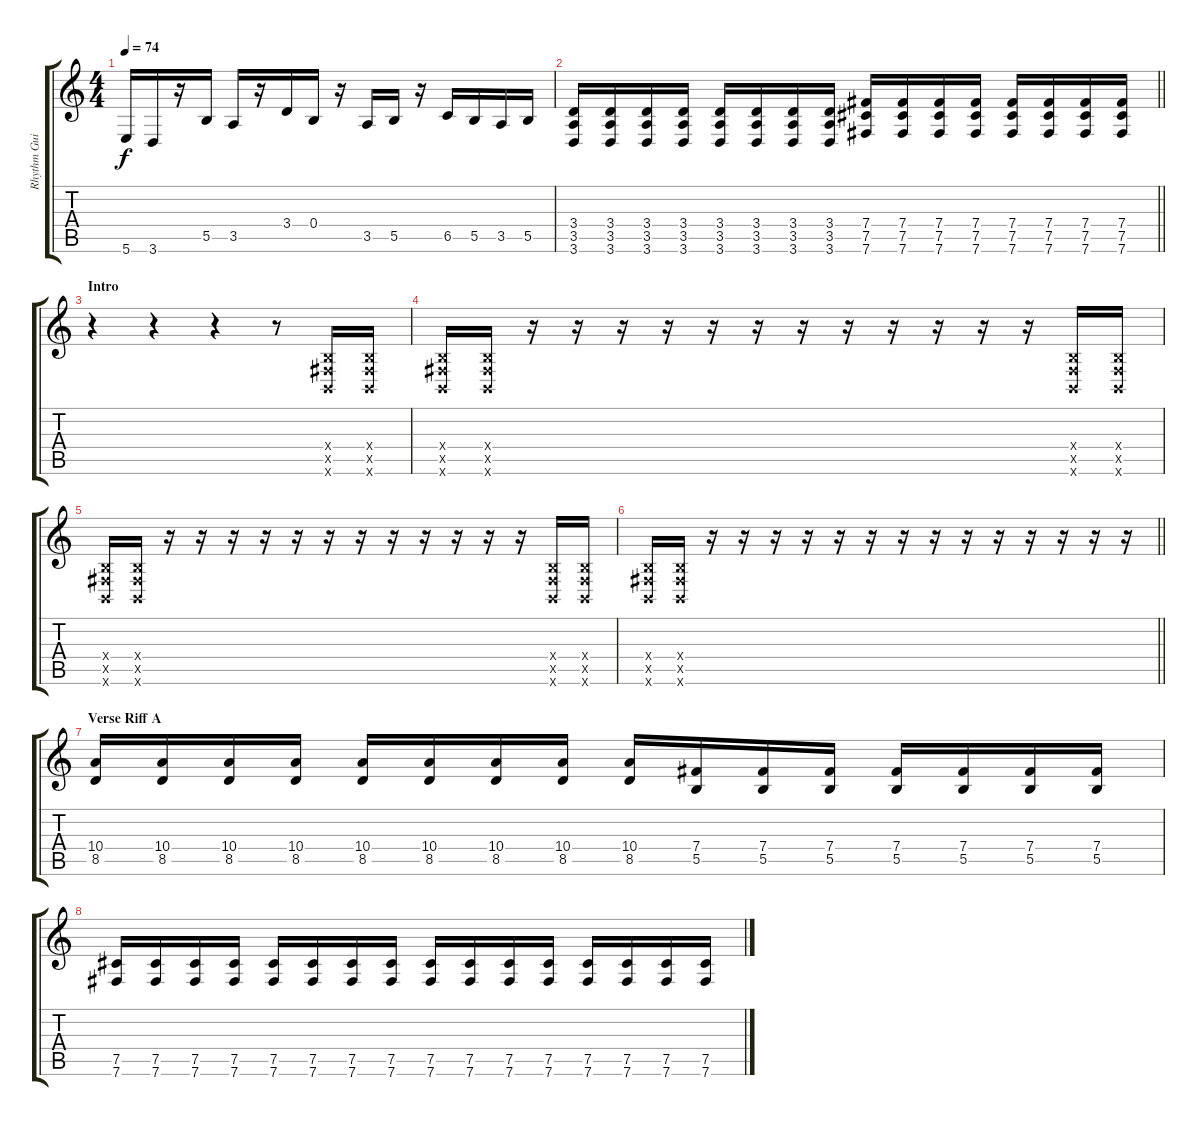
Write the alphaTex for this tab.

\track ("Rhythm Guitar" "Rhythm Gui") {instrument distortionguitar}
\staff {score tabs}
\tuning (Db4 Ab3 E3 B2 Gb2 B1) {hide}
\ts (4 4)
\tempo 74
\clef g2
\ks c
5.6.16{dy f} 3.6.16 r.16 5.5.16 3.5.16 r.16 3.4.16 0.4.16 r.16 3.5.16 5.5.16 r.16 6.5.16 5.5.16 3.5.16 5.5.16 |
\barLineRight lightlight
(3.4 3.5 3.6).16 (3.4 3.5 3.6).16 (3.4 3.5 3.6).16 (3.4 3.5 3.6).16 (3.4 3.5 3.6).16 (3.4 3.5 3.6).16 (3.4 3.5 3.6).16 (3.4 3.5 3.6).16 (7.4 7.5 7.6).16 (7.4 7.5 7.6).16 (7.4 7.5 7.6).16 (7.4 7.5 7.6).16 (7.4 7.5 7.6).16 (7.4 7.5 7.6).16 (7.4 7.5 7.6).16 (7.4 7.5 7.6).16 |
\section ("" "Intro")
r.4 r.4 r.4 r.8 (0.4{x} 0.5{x} 0.6{x}).16 (0.4{x} 0.5{x} 0.6{x}).16 |
(0.4{x} 0.5{x} 0.6{x}).16 (0.4{x} 0.5{x} 0.6{x}).16 r.16 r.16 r.16 r.16 r.16 r.16 r.16 r.16 r.16 r.16 r.16 r.16 (0.4{x} 0.5{x} 0.6{x}).16 (0.4{x} 0.5{x} 0.6{x}).16 |
(0.4{x} 0.5{x} 0.6{x}).16 (0.4{x} 0.5{x} 0.6{x}).16 r.16 r.16 r.16 r.16 r.16 r.16 r.16 r.16 r.16 r.16 r.16 r.16 (0.4{x} 0.5{x} 0.6{x}).16 (0.4{x} 0.5{x} 0.6{x}).16 |
\barLineRight lightlight
(0.4{x} 0.5{x} 0.6{x}).16 (0.4{x} 0.5{x} 0.6{x}).16 r.16 r.16 r.16 r.16 r.16 r.16 r.16 r.16 r.16 r.16 r.16 r.16 r.16 r.16 |
\section ("" "Verse Riff A")
(10.4 8.5).16 (10.4 8.5).16 (10.4 8.5).16 (10.4 8.5).16 (10.4 8.5).16 (10.4 8.5).16 (10.4 8.5).16 (10.4 8.5).16 (10.4 8.5).16 (7.4 5.5).16 (7.4 5.5).16 (7.4 5.5).16 (7.4 5.5).16 (7.4 5.5).16 (7.4 5.5).16 (7.4 5.5).16 |
(7.5 7.6).16 (7.5 7.6).16 (7.5 7.6).16 (7.5 7.6).16 (7.5 7.6).16 (7.5 7.6).16 (7.5 7.6).16 (7.5 7.6).16 (7.5 7.6).16 (7.5 7.6).16 (7.5 7.6).16 (7.5 7.6).16 (7.5 7.6).16 (7.5 7.6).16 (7.5 7.6).16 (7.5 7.6).16
